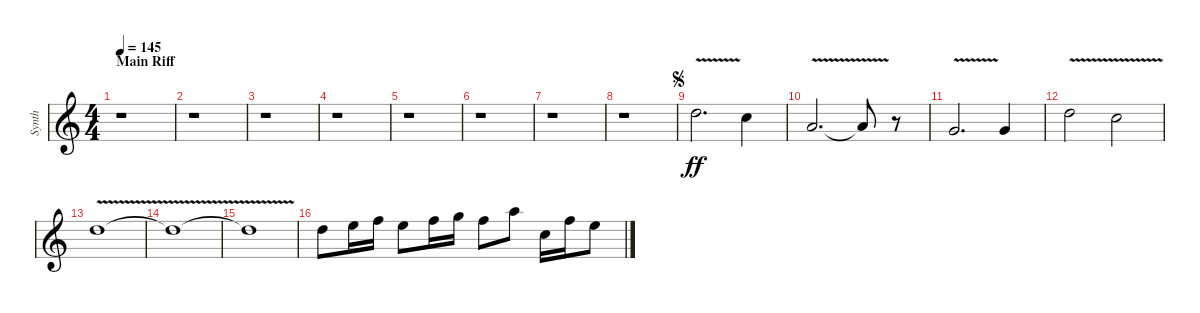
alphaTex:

\track ("Synth" "Synth") {instrument lead7fifths}
\staff {score}
\tuning (E4 B3 G3 D3 A2 E2 B1) {hide}
\ts (4 4)
\section ("" "Main Riff")
\tempo 145
\clef g2
\ks c
r.1{dy f} |
r.1 |
r.1 |
r.1 |
r.1 |
r.1 |
r.1 |
r.1 |
\jump segno
10.1{v}.2{d dy ff} 8.1.4 |
5.1{v}.2{d} 5.1{v t}.8 r.8 |
3.1{v}.2{d} 3.1.4 |
10.1{v}.2 8.1{v}.2 |
10.1{v}.1 |
10.1{v t}.1 |
10.1{v t}.1 |
10.1.8 12.1.16 13.1.16 12.1.8 13.1.16 15.1.16 13.1.8 17.1.8 8.1.16 13.1.16 12.1.8
